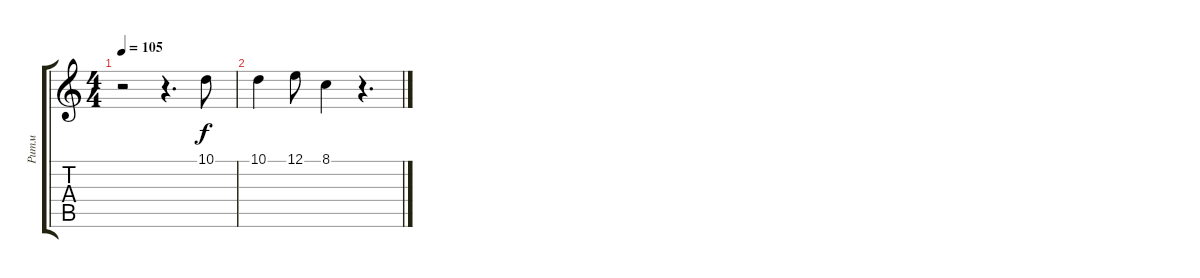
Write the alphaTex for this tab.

\track ("Ритм" "Ритм") {instrument vibraphone}
\staff {score tabs}
\tuning (E4 B3 G3 D3 A2 E2) {hide}
\ts (4 4)
\tempo 105
\clef g2
\ks c
r.2{dy f} r.4{d} 10.1.8 |
10.1.4 12.1.8 8.1.4 r.4{d}
